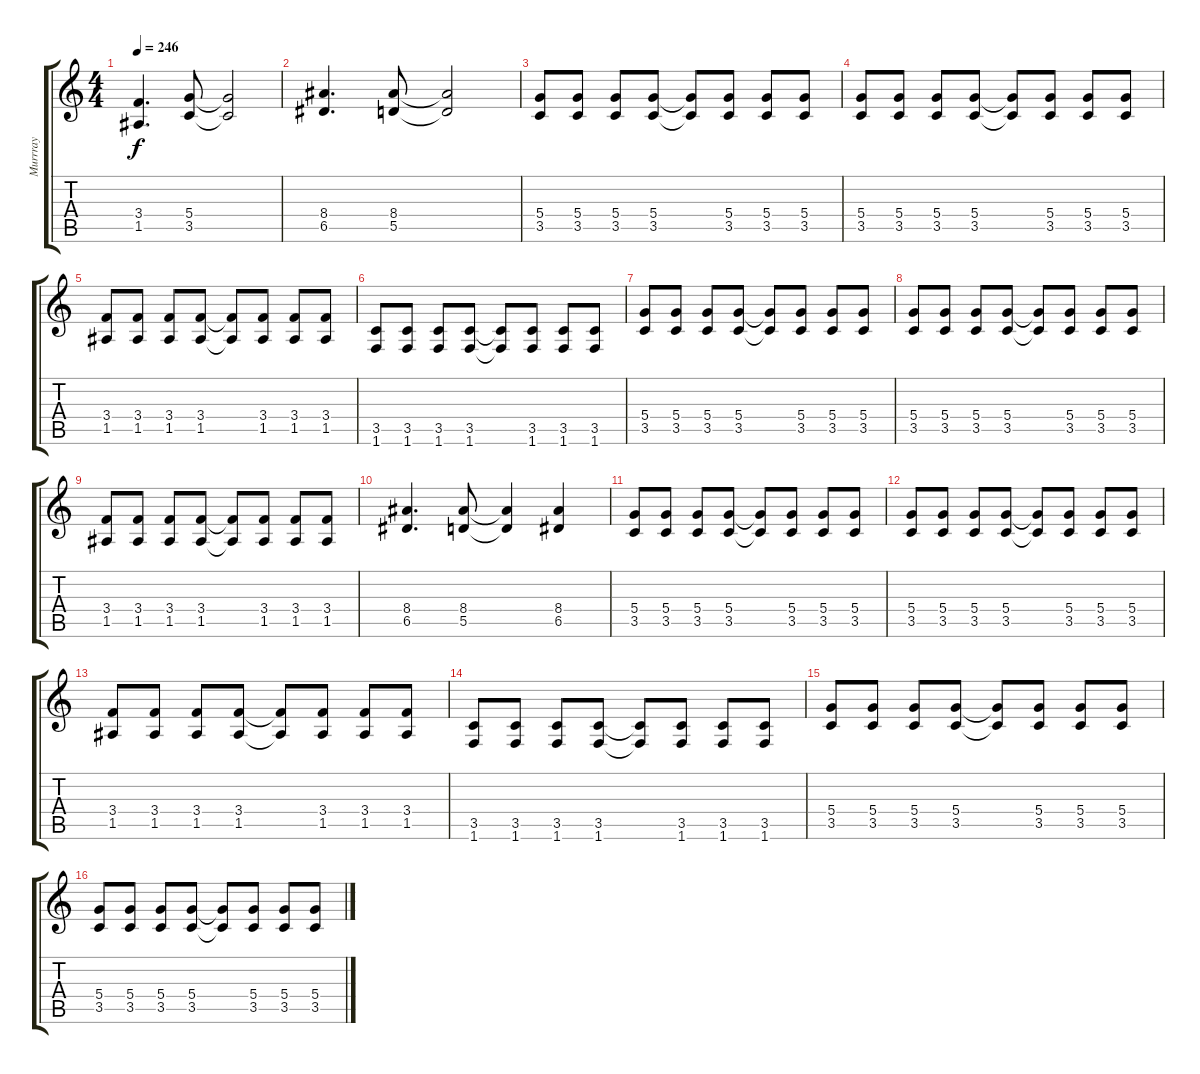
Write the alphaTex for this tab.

\track ("Murrray" "Murrray") {instrument distortionguitar}
\staff {score tabs}
\tuning (E4 B3 G3 D3 A2 E2) {hide}
\ts (4 4)
\tempo 246
\clef g2
\ks c
(3.4 1.5).4{d dy f} (5.4 3.5).8 (5.4{t} 3.5{t}).2 |
(8.4 6.5).4{d} (8.4 5.5).8 (8.4{t} 5.5{t}).2 |
(5.4 3.5).8 (5.4 3.5).8 (5.4 3.5).8 (5.4 3.5).8 (5.4{t} 3.5{t}).8 (5.4 3.5).8 (5.4 3.5).8 (5.4 3.5).8 |
(5.4 3.5).8 (5.4 3.5).8 (5.4 3.5).8 (5.4 3.5).8 (5.4{t} 3.5{t}).8 (5.4 3.5).8 (5.4 3.5).8 (5.4 3.5).8 |
(3.4 1.5).8 (3.4 1.5).8 (3.4 1.5).8 (3.4 1.5).8 (3.4{t} 1.5{t}).8 (3.4 1.5).8 (3.4 1.5).8 (3.4 1.5).8 |
(3.5 1.6).8 (3.5 1.6).8 (3.5 1.6).8 (3.5 1.6).8 (3.5{t} 1.6{t}).8 (3.5 1.6).8 (3.5 1.6).8 (3.5 1.6).8 |
(5.4 3.5).8 (5.4 3.5).8 (5.4 3.5).8 (5.4 3.5).8 (5.4{t} 3.5{t}).8 (5.4 3.5).8 (5.4 3.5).8 (5.4 3.5).8 |
(5.4 3.5).8 (5.4 3.5).8 (5.4 3.5).8 (5.4 3.5).8 (5.4{t} 3.5{t}).8 (5.4 3.5).8 (5.4 3.5).8 (5.4 3.5).8 |
(3.4 1.5).8 (3.4 1.5).8 (3.4 1.5).8 (3.4 1.5).8 (3.4{t} 1.5{t}).8 (3.4 1.5).8 (3.4 1.5).8 (3.4 1.5).8 |
(8.4 6.5).4{d} (8.4 5.5).8 (8.4{t} 5.5{t}).4 (8.4 6.5).4 |
(5.4 3.5).8 (5.4 3.5).8 (5.4 3.5).8 (5.4 3.5).8 (5.4{t} 3.5{t}).8 (5.4 3.5).8 (5.4 3.5).8 (5.4 3.5).8 |
(5.4 3.5).8 (5.4 3.5).8 (5.4 3.5).8 (5.4 3.5).8 (5.4{t} 3.5{t}).8 (5.4 3.5).8 (5.4 3.5).8 (5.4 3.5).8 |
(3.4 1.5).8 (3.4 1.5).8 (3.4 1.5).8 (3.4 1.5).8 (3.4{t} 1.5{t}).8 (3.4 1.5).8 (3.4 1.5).8 (3.4 1.5).8 |
(3.5 1.6).8 (3.5 1.6).8 (3.5 1.6).8 (3.5 1.6).8 (3.5{t} 1.6{t}).8 (3.5 1.6).8 (3.5 1.6).8 (3.5 1.6).8 |
(5.4 3.5).8 (5.4 3.5).8 (5.4 3.5).8 (5.4 3.5).8 (5.4{t} 3.5{t}).8 (5.4 3.5).8 (5.4 3.5).8 (5.4 3.5).8 |
(5.4 3.5).8 (5.4 3.5).8 (5.4 3.5).8 (5.4 3.5).8 (5.4{t} 3.5{t}).8 (5.4 3.5).8 (5.4 3.5).8 (5.4 3.5).8
